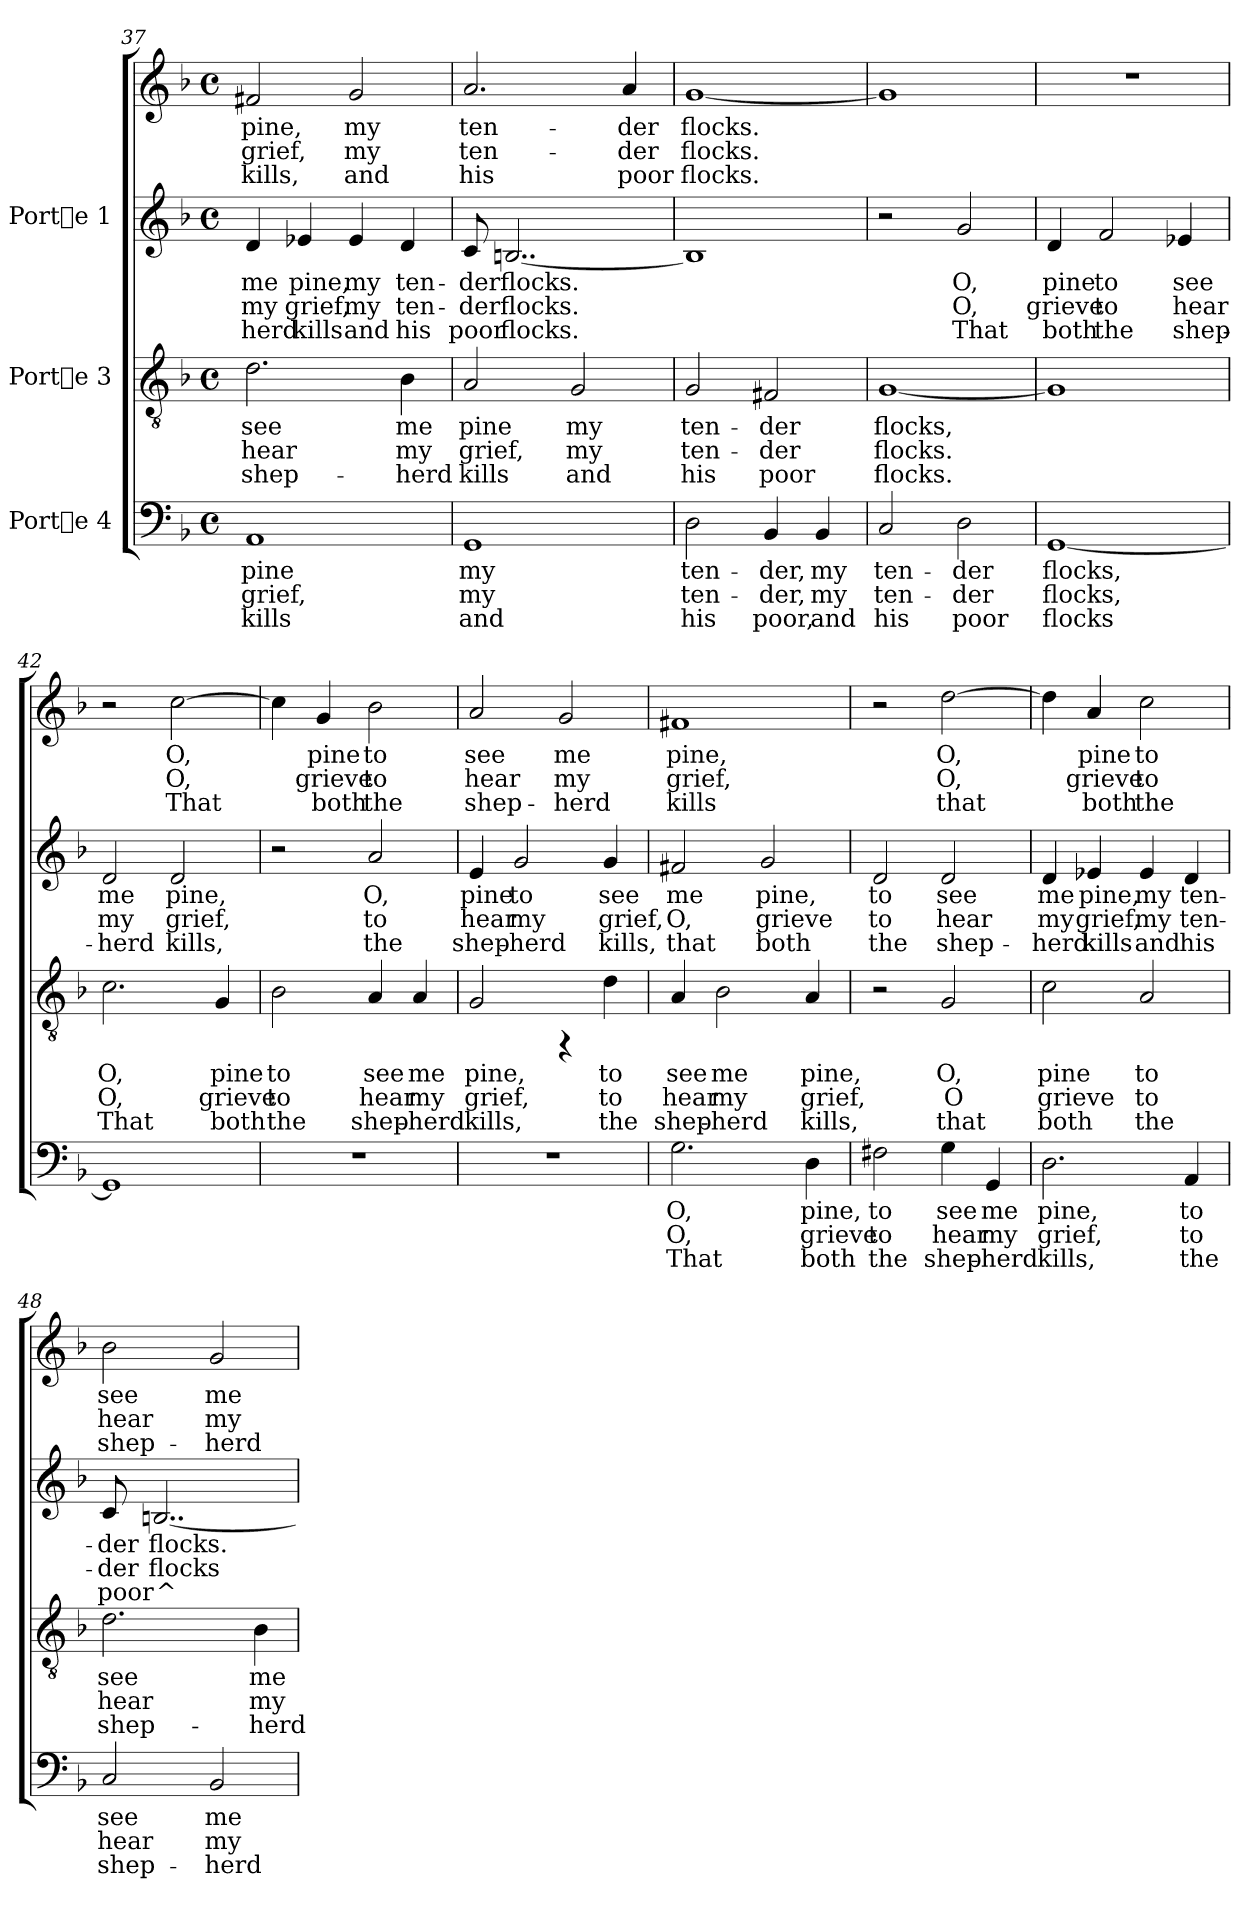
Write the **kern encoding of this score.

**kern	**text	**text	**text	**kern	**text	**text	**text	**kern	**text	**text	**text	**kern	**text	**text	**text
*part3	*part3	*part3	*part3	*part2	*part2	*part2	*part2	*part1	*part1	*part1	*part1	*part1	*part1	*part1	*part1
*staff4	*staff4	*staff4	*staff4	*staff3	*staff3	*staff3	*staff3	*staff2	*staff2	*staff2	*staff2	*staff1	*staff1	*staff1	*staff1
*I"Porte 4	*	*	*	*I"Porte 3	*	*	*	*I"Porte 1	*	*	*	*	*	*	*
!!LO:LB:g=z
*clefF4	*	*	*	*clefGv2	*	*	*	*clefG2	*	*	*	*clefG2	*	*	*
*k[b-]	*	*	*	*k[b-]	*	*	*	*k[b-]	*	*	*	*k[b-]	*	*	*
*F:	*	*	*	*F:	*	*	*	*F:	*	*	*	*F:	*	*	*
*M4/4	*	*	*	*M4/4	*	*	*	*M4/4	*	*	*	*M4/4	*	*	*
*met(c)	*	*	*	*met(c)	*	*	*	*met(c)	*	*	*	*met(c)	*	*	*
=37	=37	=37	=37	=37	=37	=37	=37	=37	=37	=37	=37	=37	=37	=37	=37
!	!LO:LY:b:cj	!LO:LY:b:cj	!LO:LY:b:cj	!	!LO:LY:b:cj	!LO:LY:b:cj	!LO:LY:b:cj	!	!LO:LY:b:cj	!LO:LY:b:cj	!LO:LY:b:cj	!	!LO:LY:b:cj	!LO:LY:b:cj	!LO:LY:b:cj
1AA	pine	grief,	kills	2.d\	see	hear	shep-	4d/	me	my	herd	2f#X/	-pine,	grief,	kills,
!	!	!	!	!	!	!	!	!	!LO:LY:b:cj	!LO:LY:b:cj	!LO:LY:b:cj	!	!	!	!
.	.	.	.	.	.	.	.	4e-X/	pine,	grief,	kills	.	.	.	.
!	!	!	!	!	!	!	!	!	!LO:LY:b:cj	!LO:LY:b:cj	!LO:LY:b:cj	!	!LO:LY:b:cj	!LO:LY:b:cj	!LO:LY:b:cj
.	.	.	.	.	.	.	.	4e-/	my	my	and	2g/	my	my	and
!	!	!	!	!	!LO:LY:b:cj	!LO:LY:b:cj	!LO:LY:b:cj	!	!LO:LY:b:cj	!LO:LY:b:cj	!LO:LY:b:cj	!	!	!	!
.	.	.	.	4B-\	-me	my	herd	4d/	ten-	-ten-	-his	.	.	.	.
!!LO:PB:g=z
=38	=38	=38	=38	=38	=38	=38	=38	=38	=38	=38	=38	=38	=38	=38	=38
!	!LO:LY:b:cj	!LO:LY:b:cj	!LO:LY:b:cj	!	!LO:LY:b:cj	!LO:LY:b:cj	!LO:LY:b:cj	!	!LO:LY:b:cj	!LO:LY:b:cj	!LO:LY:b:cj	!	!LO:LY:b:cj	!LO:LY:b:cj	!LO:LY:b:cj
1GG	my	my	and	2A/	pine	grief,	kills	8c/	der	der	poor	2.a/	ten-	-ten-	-his
!	!	!	!	!	!	!	!	!	!LO:LY:b:cj	!LO:LY:b:cj	!LO:LY:b:cj	!	!	!	!
.	.	.	.	.	.	.	.	[<2..Bn/	flocks.	flocks.	flocks.	.	.	.	.
!	!	!	!	!	!LO:LY:b:cj	!LO:LY:b:cj	!LO:LY:b:cj	!	!	!	!	!	!	!	!
.	.	.	.	2G/	my	my	and	.	.	.	.	.	.	.	.
!	!	!	!	!	!	!	!	!	!	!	!	!	!LO:LY:b:cj	!LO:LY:b:cj	!LO:LY:b:cj
.	.	.	.	.	.	.	.	.	.	.	.	4a/	der	der	poor
!!LO:LB:g=z
=39	=39	=39	=39	=39	=39	=39	=39	=39	=39	=39	=39	=39	=39	=39	=39
!	!LO:LY:b:cj	!LO:LY:b:cj	!LO:LY:b:cj	!	!LO:LY:b:cj	!LO:LY:b:cj	!LO:LY:b:cj	!	!	!	!	!	!LO:LY:b:cj	!LO:LY:b:cj	!LO:LY:b:cj
2D\	ten-	-ten-	-his	2G/	ten-	-ten-	-his	1Bn]	.	.	.	[<1g	flocks.	flocks.	flocks.
!	!LO:LY:b:cj	!LO:LY:b:cj	!LO:LY:b:cj	!	!LO:LY:b:cj	!LO:LY:b:cj	!LO:LY:b:cj	!	!	!	!	!	!	!	!
4BB-/	der,	der,	poor,	2F#X/	der	der	poor	.	.	.	.	.	.	.	.
!	!LO:LY:b:cj	!LO:LY:b:cj	!LO:LY:b:cj	!	!	!	!	!	!	!	!	!	!	!	!
4BB-/	my	my	and	.	.	.	.	.	.	.	.	.	.	.	.
!!LO:LB:g=z
=40	=40	=40	=40	=40	=40	=40	=40	=40	=40	=40	=40	=40	=40	=40	=40
!	!LO:LY:b:cj	!LO:LY:b:cj	!LO:LY:b:cj	!	!LO:LY:b:cj	!LO:LY:b:cj	!LO:LY:b:cj	!	!	!	!	!	!	!	!
2C/	ten-	-ten-	-his	[<1G	flocks,	flocks.	flocks.	2r	.	.	.	1g]	.	.	.
!	!LO:LY:b:cj	!LO:LY:b:cj	!LO:LY:b:cj	!	!	!	!	!	!LO:LY:b:cj	!LO:LY:b:cj	!LO:LY:b:cj	!	!	!	!
2D\	der	der	poor	.	.	.	.	2g/	O,	O,	That	.	.	.	.
!!LO:PB:g=z
=41	=41	=41	=41	=41	=41	=41	=41	=41	=41	=41	=41	=41	=41	=41	=41
!	!LO:LY:b:cj	!LO:LY:b:cj	!LO:LY:b:cj	!	!	!	!	!	!LO:LY:b:cj	!LO:LY:b:cj	!LO:LY:b:cj	!	!	!	!
[<1GG	flocks,	flocks,	flocks	1G]	.	.	.	4d/	pine	grieve	both	1r	.	.	.
!	!	!	!	!	!	!	!	!	!LO:LY:b:cj	!LO:LY:b:cj	!LO:LY:b:cj	!	!	!	!
.	.	.	.	.	.	.	.	2f/	to	to	the	.	.	.	.
!	!	!	!	!	!	!	!	!	!LO:LY:b:cj	!LO:LY:b:cj	!LO:LY:b:cj	!	!	!	!
.	.	.	.	.	.	.	.	4e-X/	see	hear	shep-	.	.	.	.
!!LO:LB:g=z
=42	=42	=42	=42	=42	=42	=42	=42	=42	=42	=42	=42	=42	=42	=42	=42
!	!	!	!	!	!LO:LY:b:cj	!LO:LY:b:cj	!LO:LY:b:cj	!	!LO:LY:b:cj	!LO:LY:b:cj	!LO:LY:b:cj	!	!	!	!
1GG]	.	.	.	2.c\	O,	O,	That	2d/	me	my	herd	2r	.	.	.
!	!	!	!	!	!	!	!	!	!LO:LY:b:cj	!LO:LY:b:cj	!LO:LY:b:cj	!	!LO:LY:b:cj	!LO:LY:b:cj	!LO:LY:b:cj
.	.	.	.	.	.	.	.	2d/	pine,	grief,	kills,	[>2cc\	-O,	O,	That
!	!	!	!	!	!LO:LY:b:cj	!LO:LY:b:cj	!LO:LY:b:cj	!	!	!	!	!	!	!	!
.	.	.	.	4G/	pine	grieve	both	.	.	.	.	.	.	.	.
!!LO:LB:g=z
=43	=43	=43	=43	=43	=43	=43	=43	=43	=43	=43	=43	=43	=43	=43	=43
!	!	!	!	!	!LO:LY:b:cj	!LO:LY:b:cj	!LO:LY:b:cj	!	!	!	!	!	!LO:LY:b:cj	!LO:LY:b:cj	!LO:LY:b:cj
1r	.	.	.	2B-\	to	to	the	2r	.	.	.	4cc\]	.	.	.
!	!	!	!	!	!	!	!	!	!	!	!	!	!LO:LY:b:cj	!LO:LY:b:cj	!LO:LY:b:cj
.	.	.	.	.	.	.	.	.	.	.	.	4g/	pine	grieve	both
!	!	!	!	!	!LO:LY:b:cj	!LO:LY:b:cj	!LO:LY:b:cj	!	!LO:LY:b:cj	!LO:LY:b:cj	!LO:LY:b:cj	!	!LO:LY:b:cj	!LO:LY:b:cj	!LO:LY:b:cj
.	.	.	.	4A/	see	hear	shep-	2a/	O,	to	the	2b-\	to	to	the
!	!	!	!	!	!LO:LY:b:cj	!LO:LY:b:cj	!LO:LY:b:cj	!	!	!	!	!	!	!	!
.	.	.	.	4A/	-me	my	herd	.	.	.	.	.	.	.	.
!!LO:PB:g=z
=44	=44	=44	=44	=44	=44	=44	=44	=44	=44	=44	=44	=44	=44	=44	=44
!	!	!	!	!	!LO:LY:b:cj	!LO:LY:b:cj	!LO:LY:b:cj	!	!LO:LY:b:cj	!LO:LY:b:cj	!LO:LY:b:cj	!	!LO:LY:b:cj	!LO:LY:b:cj	!LO:LY:b:cj
1r	.	.	.	2G/	pine,	grief,	kills,	4e/	pine	hear	shep-	2a/	see	hear	shep-
!	!	!	!	!	!	!	!	!	!LO:LY:b:cj	!LO:LY:b:cj	!LO:LY:b:cj	!	!	!	!
.	.	.	.	.	.	.	.	2g/	-to	my	herd	.	.	.	.
!	!	!	!	!	!	!	!	!	!	!	!	!	!LO:LY:b:cj	!LO:LY:b:cj	!LO:LY:b:cj
.	.	.	.	4rFF	.	.	.	.	.	.	.	2g/	-me	my	herd
!	!	!	!	!	!LO:LY:b:cj	!LO:LY:b:cj	!LO:LY:b:cj	!	!LO:LY:b:cj	!LO:LY:b:cj	!LO:LY:b:cj	!	!	!	!
.	.	.	.	4d\	to	to	the	4g/	see	grief,	kills,	.	.	.	.
!!LO:LB:g=z
=45	=45	=45	=45	=45	=45	=45	=45	=45	=45	=45	=45	=45	=45	=45	=45
!	!LO:LY:b:cj	!LO:LY:b:cj	!LO:LY:b:cj	!	!LO:LY:b:cj	!LO:LY:b:cj	!LO:LY:b:cj	!	!LO:LY:b:cj	!LO:LY:b:cj	!LO:LY:b:cj	!	!LO:LY:b:cj	!LO:LY:b:cj	!LO:LY:b:cj
2.G\	O,	O,	That	4A/	see	hear	shep-	2f#X/	me	O,	that	1f#X	pine,	grief,	kills
!	!	!	!	!	!LO:LY:b:cj	!LO:LY:b:cj	!LO:LY:b:cj	!	!	!	!	!	!	!	!
.	.	.	.	2B-\	-me	my	herd	.	.	.	.	.	.	.	.
!	!	!	!	!	!	!	!	!	!LO:LY:b:cj	!LO:LY:b:cj	!LO:LY:b:cj	!	!	!	!
.	.	.	.	.	.	.	.	2g/	pine,	grieve	both	.	.	.	.
!	!LO:LY:b:cj	!LO:LY:b:cj	!LO:LY:b:cj	!	!LO:LY:b:cj	!LO:LY:b:cj	!LO:LY:b:cj	!	!	!	!	!	!	!	!
4D\	pine,	grieve	both	4A/	pine,	grief,	kills,	.	.	.	.	.	.	.	.
=46	=46	=46	=46	=46	=46	=46	=46	=46	=46	=46	=46	=46	=46	=46	=46
!	!LO:LY:b:cj	!LO:LY:b:cj	!LO:LY:b:cj	!	!	!	!	!	!LO:LY:b:cj	!LO:LY:b:cj	!LO:LY:b:cj	!	!	!	!
2F#X\	to	to	the	2r	.	.	.	2d/	to	to	the	2r	.	.	.
!	!LO:LY:b:cj	!LO:LY:b:cj	!LO:LY:b:cj	!	!LO:LY:b:cj	!LO:LY:b:cj	!LO:LY:b:cj	!	!LO:LY:b:cj	!LO:LY:b:cj	!LO:LY:b:cj	!	!LO:LY:b:cj	!LO:LY:b:cj	!LO:LY:b:cj
4G\	see	hear	shep-	2G/	O,	O	that	2d/	see	hear	shep-	[>2dd\	O,	O,	that
!	!LO:LY:b:cj	!LO:LY:b:cj	!LO:LY:b:cj	!	!	!	!	!	!	!	!	!	!	!	!
4GG/	-me	my	herd	.	.	.	.	.	.	.	.	.	.	.	.
=47	=47	=47	=47	=47	=47	=47	=47	=47	=47	=47	=47	=47	=47	=47	=47
!	!LO:LY:b:cj	!LO:LY:b:cj	!LO:LY:b:cj	!	!LO:LY:b:cj	!LO:LY:b:cj	!LO:LY:b:cj	!	!LO:LY:b:cj	!LO:LY:b:cj	!LO:LY:b:cj	!	!LO:LY:b:cj	!LO:LY:b:cj	!LO:LY:b:cj
2.D\	pine,	grief,	kills,	2c\	pine	grieve	both	4d/	me	my	herd	4dd\]	-	.	.
!	!	!	!	!	!	!	!	!	!LO:LY:b:cj	!LO:LY:b:cj	!LO:LY:b:cj	!	!LO:LY:b:cj	!LO:LY:b:cj	!LO:LY:b:cj
.	.	.	.	.	.	.	.	4e-X/	pine,	grief,	kills	4a/	pine	grieve	both
!	!	!	!	!	!LO:LY:b:cj	!LO:LY:b:cj	!LO:LY:b:cj	!	!LO:LY:b:cj	!LO:LY:b:cj	!LO:LY:b:cj	!	!LO:LY:b:cj	!LO:LY:b:cj	!LO:LY:b:cj
.	.	.	.	2A/	to	to	the	4e-/	my	my	and	2cc\	to	to	the
!	!LO:LY:b:cj	!LO:LY:b:cj	!LO:LY:b:cj	!	!	!	!	!	!LO:LY:b:cj	!LO:LY:b:cj	!LO:LY:b:cj	!	!	!	!
4AA/	to	to	the	.	.	.	.	4d/	ten-	-ten-	-his	.	.	.	.
=48	=48	=48	=48	=48	=48	=48	=48	=48	=48	=48	=48	=48	=48	=48	=48
!	!LO:LY:b:cj	!LO:LY:b:cj	!LO:LY:b:cj	!	!LO:LY:b:cj	!LO:LY:b:cj	!LO:LY:b:cj	!	!LO:LY:b:cj	!LO:LY:b:cj	!LO:LY:b:cj	!	!LO:LY:b:cj	!LO:LY:b:cj	!LO:LY:b:cj
2C/	see	hear	shep-	2.d\	see	hear	shep-	8c/	der	der	poor	2b-\	see	hear	shep-
!	!	!	!	!	!	!	!	!	!LO:LY:b:cj	!LO:LY:b:cj	!LO:LY:b:cj	!	!	!	!
.	.	.	.	.	.	.	.	[<2..Bn/	flocks.	flocks	^	.	.	.	.
!	!LO:LY:b:cj	!LO:LY:b:cj	!LO:LY:b:cj	!	!	!	!	!	!	!	!	!	!LO:LY:b:cj	!LO:LY:b:cj	!LO:LY:b:cj
2BB-/	-me	my	herd	.	.	.	.	.	.	.	.	2g/	-me	my	herd
!	!	!	!	!	!LO:LY:b:cj	!LO:LY:b:cj	!LO:LY:b:cj	!	!	!	!	!	!	!	!
.	.	.	.	4B-\	-me	my	herd	.	.	.	.	.	.	.	.
=	=	=	=	=	=	=	=	=	=	=	=	=	=	=	=
*-	*-	*-	*-	*-	*-	*-	*-	*-	*-	*-	*-	*-	*-	*-	*-
